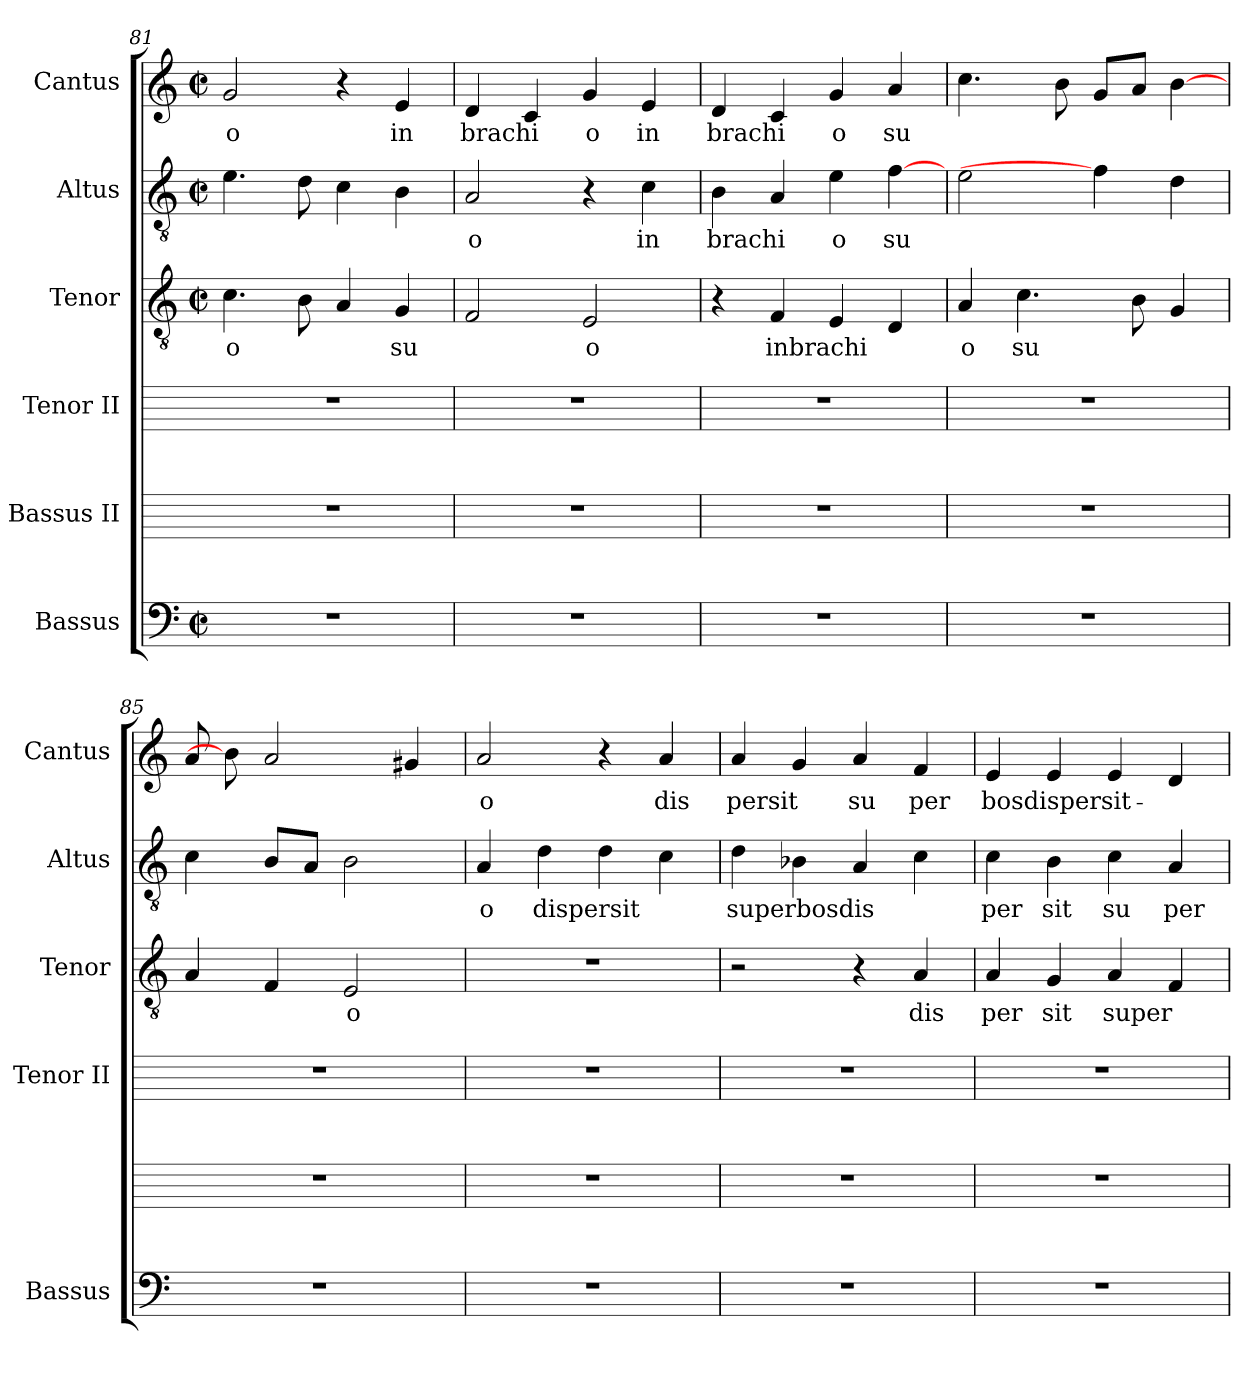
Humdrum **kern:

**kern	**kern	**kern	**kern	**text	**kern	**text	**kern	**text
*part6	*part5	*part4	*part3	*part3	*part2	*part2	*part1	*part1
*staff6	*staff5	*staff4	*staff3	*staff3	*staff2	*staff2	*staff1	*staff1
*I"Bassus	*I"Bassus II	*I"Tenor II	*I"Tenor	*	*I"Altus	*	*I"Cantus	*
*I'Bassus	*	*I'Tenor II	*I'Tenor	*	*I'Altus	*	*I'Cantus	*
*clefF4	*	*	*clefGv2	*	*clefGv2	*	*clefG2	*
*k[]	*	*	*k[]	*	*k[]	*	*k[]	*
*C:	*	*	*C:	*	*C:	*	*C:	*
*M2/2	*	*	*M2/2	*	*M2/2	*	*M2/2	*
*met(c|)	*	*	*met(c|)	*	*met(c|)	*	*met(c|)	*
=81	=81	=81	=81	=81	=81	=81	=81	=81
!	!	!	!	!LO:LY:b:cj	!	!	!	!LO:LY:b:cj
1r	1r	1r	4.c\	o	4.e\	.	2g/	o
.	.	.	8B\	.	8d\	.	.	.
.	.	.	4A/	.	4c\	.	4r	.
!	!	!	!	!LO:LY:b:cj	!	!	!	!LO:LY:b:cj
.	.	.	4G/	su	4B\	.	4e/	in
=82	=82	=82	=82	=82	=82	=82	=82	=82
!	!	!	!	!	!	!LO:LY:b:cj	!	!LO:LY:b:cj
1r	1r	1r	2F/	.	2A/	o	4d/	brachi
.	.	.	.	.	.	.	4c/	.
!	!	!	!	!LO:LY:b:cj	!	!	!	!LO:LY:b:cj
.	.	.	2E/	o	4r	.	4g/	o
!	!	!	!	!	!	!LO:LY:b:cj	!	!LO:LY:b:cj
.	.	.	.	.	4c\	in	4e>/	in
=83	=83	=83	=83	=83	=83	=83	=83	=83
!	!	!	!	!	!	!LO:LY:b:cj	!	!LO:LY:b:cj
1r	1r	1r	4r	.	4B\	brachi	4d/	brachi
!	!	!	!	!LO:LY:b	!	!	!	!
.	.	.	4F/	inbrachi	4A/	.	4c/	.
!	!	!	!	!	!	!LO:LY:b:cj	!	!LO:LY:b:cj
.	.	.	4E/	.	4e\	o	4g/	o
!	!	!	!	!	!	!LO:LY:b:cj	!	!LO:LY:b:cj
.	.	.	4D/	.	[4f\	su	4a/	su
=84	=84	=84	=84	=84	=84	=84	=84	=84
!	!	!	!	!LO:LY:b:cj	!	!	!	!
1r	1r	1r	4A/	o	2e\	.	4.cc\	.
!	!	!	!	!LO:LY:b:cj	!	!	!	!
.	.	.	4.c\	su	.	.	.	.
.	.	.	.	.	.	.	8b\	.
.	.	.	.	.	4f\]	.	8g/L	.
.	.	.	8B\	.	.	.	8a/J	.
.	.	.	4G/	.	4d\	.	[4b\	.
=85	=85	=85	=85	=85	=85	=85	=85	=85
1r	1r	1r	4A/	.	4c\	.	8a/	.
.	.	.	.	.	.	.	8b\]	.
.	.	.	4F/	.	8B/L	.	2a/	.
.	.	.	.	.	8A/J	.	.	.
!	!	!	!	!LO:LY:b:cj	!	!	!	!
.	.	.	2E/	o	2B\	.	.	.
.	.	.	.	.	.	.	4g#/	.
!!LO:LB:g=z
=86	=86	=86	=86	=86	=86	=86	=86	=86
!	!	!	!	!	!	!LO:LY:b:cj	!	!LO:LY:b:cj
1r	1r	1r	1r	.	4A/	o	2a/	o
!	!	!	!	!	!	!LO:LY:b	!	!
.	.	.	.	.	4d\	dispersit	.	.
.	.	.	.	.	4d\	.	4r	.
!	!	!	!	!	!	!	!	!LO:LY:b:cj
.	.	.	.	.	4c\	.	4a/	dis
=87	=87	=87	=87	=87	=87	=87	=87	=87
!	!	!	!	!	!	!LO:LY:b	!	!LO:LY:b:cj
1r	1r	1r	2r	.	4d\	superbosdis	4a/	persit
.	.	.	.	.	4B-\	.	4g/	.
!	!	!	!	!	!	!	!	!LO:LY:b:cj
.	.	.	4r	.	4A/	.	4a/	su
!	!	!	!	!LO:LY:b:cj	!	!	!	!LO:LY:b:cj
.	.	.	4A/	dis	4c\	.	4f>/	per
=88	=88	=88	=88	=88	=88	=88	=88	=88
!	!	!	!	!LO:LY:b:cj	!	!LO:LY:b:cj	!	!LO:LY:b
1r	1r	1r	4A/	per	4c\	per	4e/	bosdispersit-
!	!	!	!	!LO:LY:b:cj	!	!LO:LY:b:cj	!	!
.	.	.	4G/	sit	4B\	sit	4e/	.
!	!	!	!	!LO:LY:b	!	!LO:LY:b:cj	!	!
.	.	.	4A/	super	4c\	su	4e/	.
!	!	!	!	!	!	!LO:LY:b	!	!
.	.	.	4F/	.	4A/	per	4d/	.
=	=	=	=	=	=	=	=	=
*-	*-	*-	*-	*-	*-	*-	*-	*-
